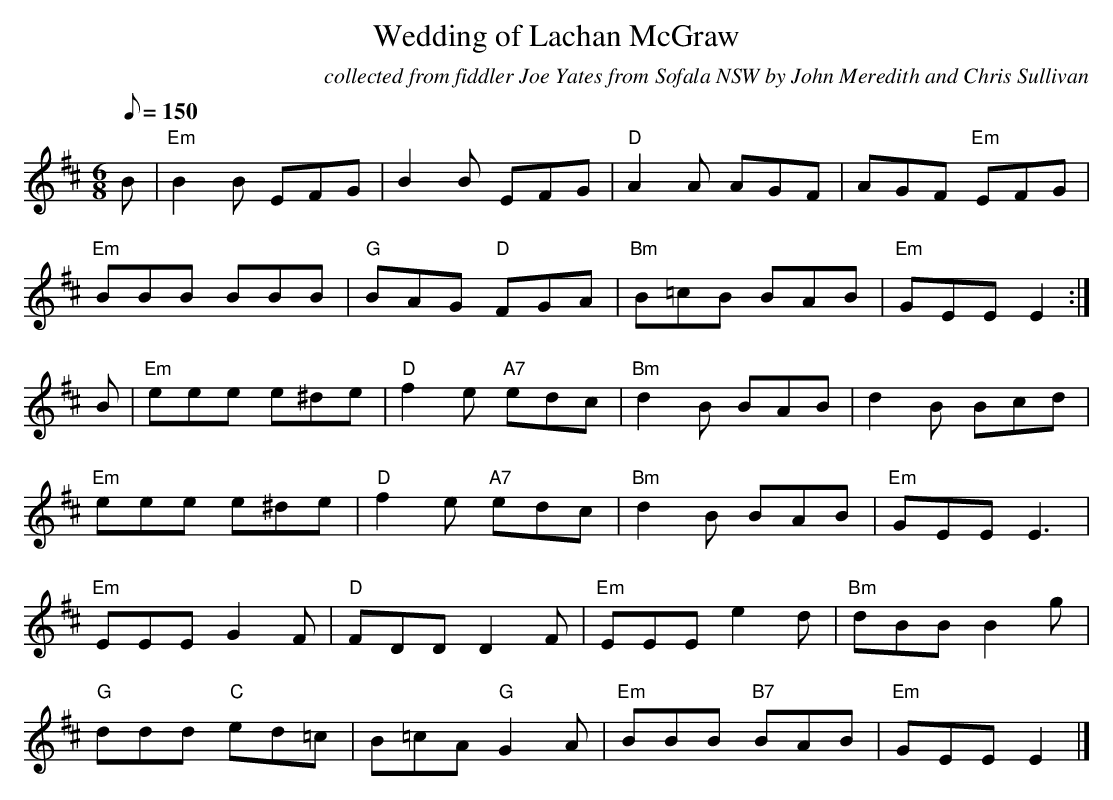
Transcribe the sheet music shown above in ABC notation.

X:1
T:Wedding of Lachan McGraw
M:6/8
L:1/8
Q:150
C:collected from fiddler Joe Yates from Sofala NSW by John Meredith and Chris Sullivan
K:Edor
B|"Em"B2B EFG|B2B EFG|"D"A2A AGF|AGF "Em"EFG|
"Em"BBB BBB|"G"BAG "D"FGA|"Bm"B=cB BAB| "Em"GEE E2:|
B|"Em"eee e^de|"D"f2e "A7"edc|"Bm"d2B BAB|d2B Bcd|
"Em"eee e^de|"D"f2e "A7"edc|"Bm"d2B BAB|"Em"GEE E3|
"Em"EEE G2F|"D"FDD D2F|"Em"EEE e2d|"Bm"dBB B2 g|
"G"ddd "C"ed=c|B=cA "G"G2 A|"Em"BBB "B7"BAB|"Em"GEE E2|]
